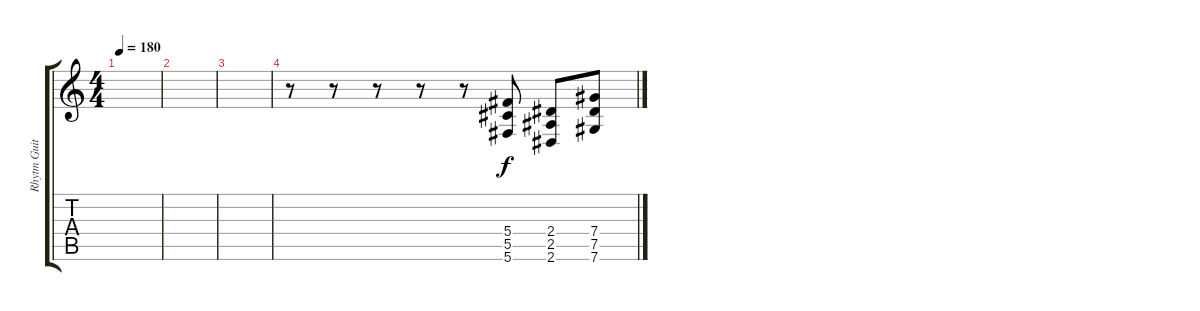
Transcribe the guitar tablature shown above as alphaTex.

\track ("Rhytm Guitar [R]" "Rhytm Guit") {instrument distortionguitar}
\staff {score tabs}
\tuning (Eb4 Bb3 Gb3 Db3 Ab2 Db2) {hide}
\ts (4 4)
\tempo 180
\clef g2
\ks c
|
|
|
r.8 r.8 r.8 r.8 r.8 (5.4 5.5 5.6).8 (2.4 2.5 2.6).8 (7.4 7.5 7.6).8
